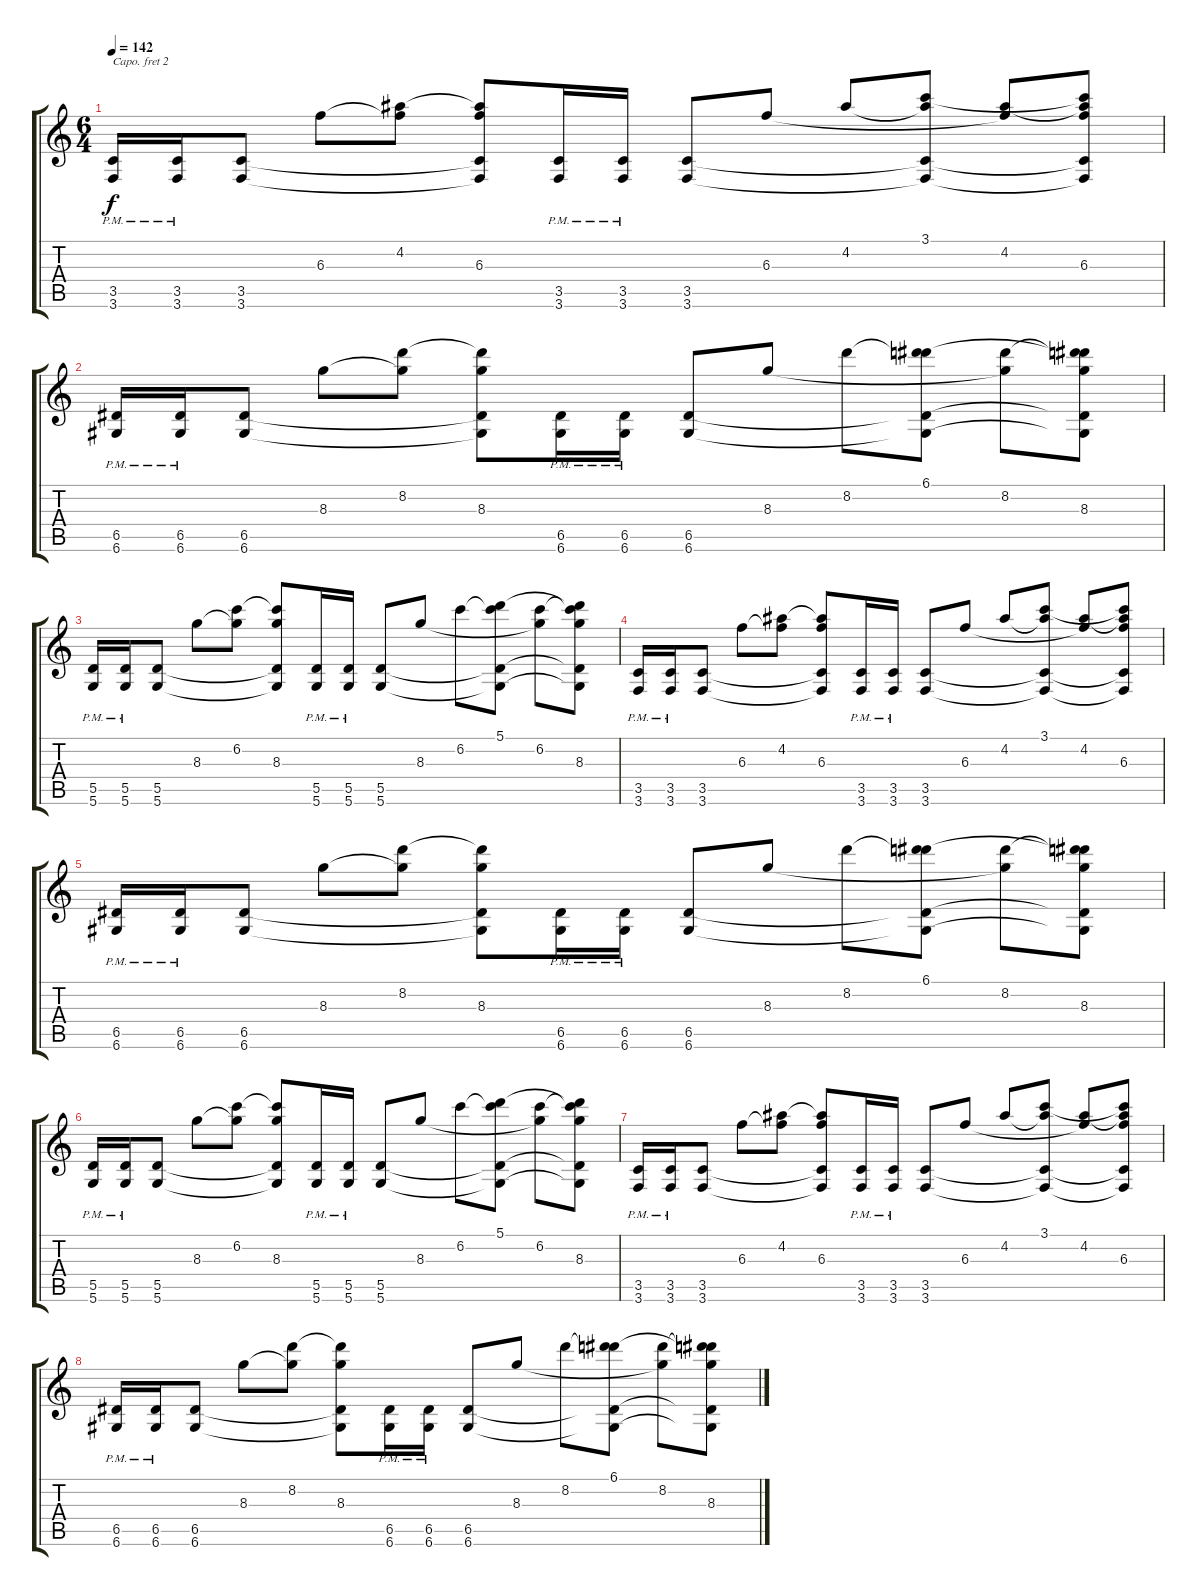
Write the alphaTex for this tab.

\track "" {instrument overdrivenguitar}
\staff {score tabs}
\capo 2
\tuning (G4 E4 A3 D3 G2 C2) {hide}
\ts (6 4)
\tempo 142
\clef g2
\ks c
(3.5{pm} 3.6{pm}).16{dy f} (3.5{pm} 3.6{pm}).16 (3.5 3.6).8 6.3.8 (4.2 6.3{t}).8 (4.2{t} 6.3 3.5{t} 3.6{t}).8 (3.5{pm} 3.6{pm}).16 (3.5{pm} 3.6{pm}).16 (3.5 3.6).8 6.3.8 4.2.8 (3.1 4.2{t} 3.5{t} 3.6{t}).8 (4.2 6.3{t}).8 (3.1{t} 4.2{t} 6.3 3.5{t} 3.6{t}).8 |
(6.5{pm} 6.6{pm}).16 (6.5{pm} 6.6{pm}).16 (6.5 6.6).8 8.3.8 (8.2 8.3{t}).8 (8.2{t} 8.3 6.5{t} 6.6{t}).8 (6.5{pm} 6.6{pm}).16 (6.5{pm} 6.6{pm}).16 (6.5 6.6).8 8.3.8 8.2.8 (6.1 8.2{t} 6.5{t} 6.6{t}).8 (8.2 8.3{t}).8 (6.1{t} 8.2{t} 8.3 6.5{t} 6.6{t}).8 |
(5.5{pm} 5.6{pm}).16 (5.5{pm} 5.6{pm}).16 (5.5 5.6).8 8.3.8 (6.2 8.3{t}).8 (6.2{t} 8.3 5.5{t} 5.6{t}).8 (5.5{pm} 5.6{pm}).16 (5.5{pm} 5.6{pm}).16 (5.5 5.6).8 8.3.8 6.2.8 (5.1 6.2{t} 5.5{t} 5.6{t}).8 (6.2 8.3{t}).8 (5.1{t} 6.2{t} 8.3 5.5{t} 5.6{t}).8 |
(3.5{pm} 3.6{pm}).16 (3.5{pm} 3.6{pm}).16 (3.5 3.6).8 6.3.8 (4.2 6.3{t}).8 (4.2{t} 6.3 3.5{t} 3.6{t}).8 (3.5{pm} 3.6{pm}).16 (3.5{pm} 3.6{pm}).16 (3.5 3.6).8 6.3.8 4.2.8 (3.1 4.2{t} 3.5{t} 3.6{t}).8 (4.2 6.3{t}).8 (3.1{t} 4.2{t} 6.3 3.5{t} 3.6{t}).8 |
(6.5{pm} 6.6{pm}).16 (6.5{pm} 6.6{pm}).16 (6.5 6.6).8 8.3.8 (8.2 8.3{t}).8 (8.2{t} 8.3 6.5{t} 6.6{t}).8 (6.5{pm} 6.6{pm}).16 (6.5{pm} 6.6{pm}).16 (6.5 6.6).8 8.3.8 8.2.8 (6.1 8.2{t} 6.5{t} 6.6{t}).8 (8.2 8.3{t}).8 (6.1{t} 8.2{t} 8.3 6.5{t} 6.6{t}).8 |
(5.5{pm} 5.6{pm}).16 (5.5{pm} 5.6{pm}).16 (5.5 5.6).8 8.3.8 (6.2 8.3{t}).8 (6.2{t} 8.3 5.5{t} 5.6{t}).8 (5.5{pm} 5.6{pm}).16 (5.5{pm} 5.6{pm}).16 (5.5 5.6).8 8.3.8 6.2.8 (5.1 6.2{t} 5.5{t} 5.6{t}).8 (6.2 8.3{t}).8 (5.1{t} 6.2{t} 8.3 5.5{t} 5.6{t}).8 |
(3.5{pm} 3.6{pm}).16 (3.5{pm} 3.6{pm}).16 (3.5 3.6).8 6.3.8 (4.2 6.3{t}).8 (4.2{t} 6.3 3.5{t} 3.6{t}).8 (3.5{pm} 3.6{pm}).16 (3.5{pm} 3.6{pm}).16 (3.5 3.6).8 6.3.8 4.2.8 (3.1 4.2{t} 3.5{t} 3.6{t}).8 (4.2 6.3{t}).8 (3.1{t} 4.2{t} 6.3 3.5{t} 3.6{t}).8 |
(6.5{pm} 6.6{pm}).16 (6.5{pm} 6.6{pm}).16 (6.5 6.6).8 8.3.8 (8.2 8.3{t}).8 (8.2{t} 8.3 6.5{t} 6.6{t}).8 (6.5{pm} 6.6{pm}).16 (6.5{pm} 6.6{pm}).16 (6.5 6.6).8 8.3.8 8.2.8 (6.1 8.2{t} 6.5{t} 6.6{t}).8 (8.2 8.3{t}).8 (6.1{t} 8.2{t} 8.3 6.5{t} 6.6{t}).8
